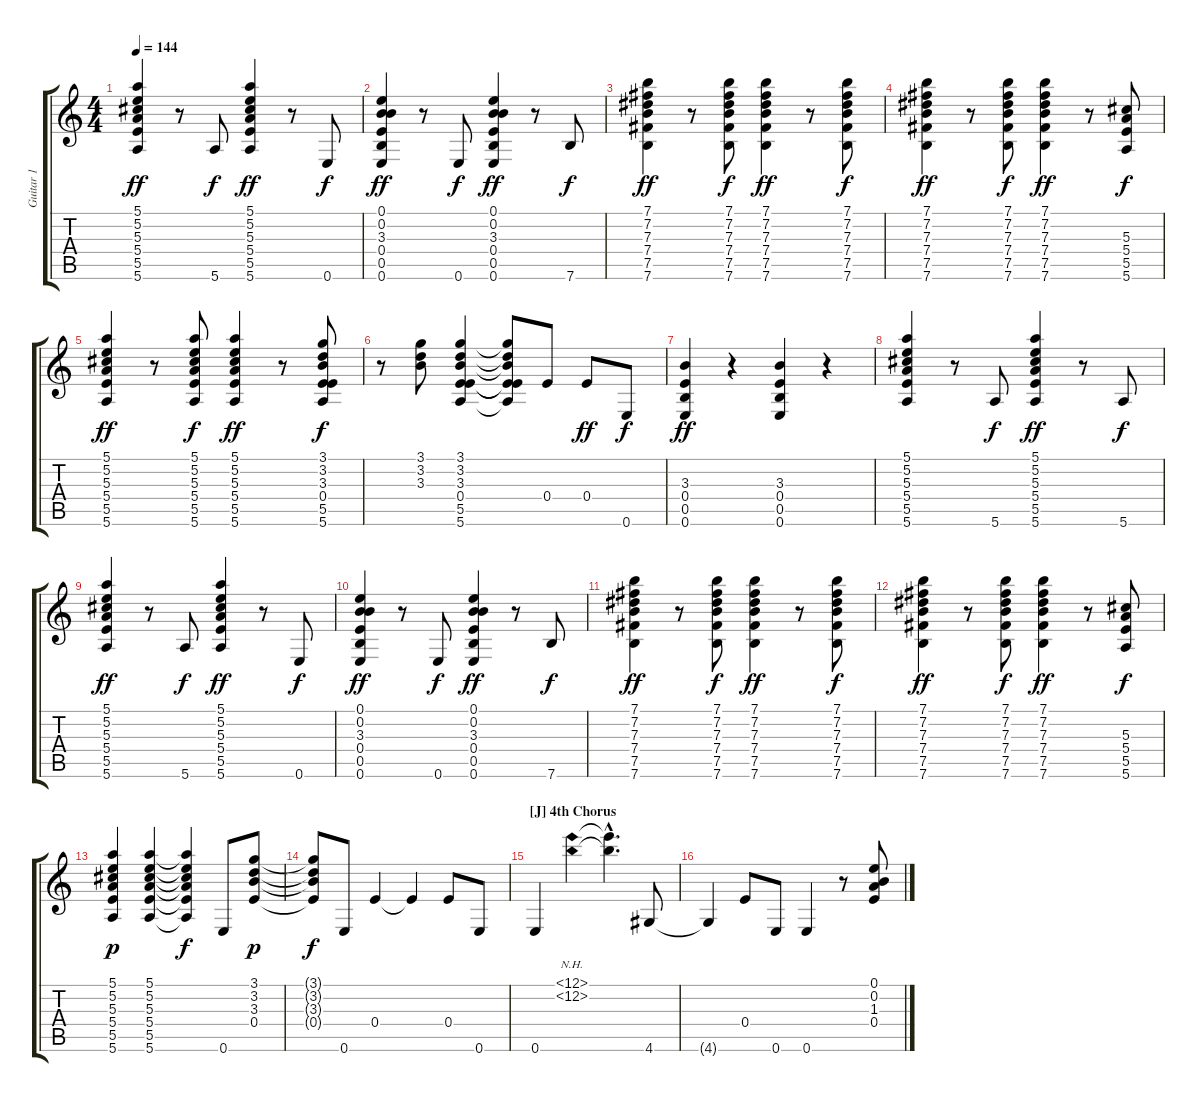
\track ("Guitar 1" "Guitar 1") {instrument acousticguitarsteel}
\staff {score tabs}
\tuning (E4 B3 Ab3 E3 B2 E2) {hide}
\ts (4 4)
\tempo 144
\clef g2
\ks c
(5.1 5.2 5.3 5.4 5.5 5.6).4{dy ff} r.8 5.6.8{dy f} (5.1 5.2 5.3 5.4 5.5 5.6).4{dy ff} r.8 0.6.8{dy f} |
(0.1 0.2 3.3 0.4 0.5 0.6).4{dy ff} r.8 0.6.8{dy f} (0.1 0.2 3.3 0.4 0.5 0.6).4{dy ff} r.8 7.6.8{dy f} |
(7.1 7.2 7.3 7.4 7.5 7.6).4{dy ff} r.8 (7.1 7.2 7.3 7.4 7.5 7.6).8{dy f} (7.1 7.2 7.3 7.4 7.5 7.6).4{dy ff} r.8 (7.1 7.2 7.3 7.4 7.5 7.6).8{dy f} |
(7.1 7.2 7.3 7.4 7.5 7.6).4{dy ff} r.8 (7.1 7.2 7.3 7.4 7.5 7.6).8{dy f} (7.1 7.2 7.3 7.4 7.5 7.6).4{dy ff} r.8 (5.3 5.4 5.5 5.6).8{dy f} |
(5.1 5.2 5.3 5.4 5.5 5.6).4{dy ff} r.8 (5.1 5.2 5.3 5.4 5.5 5.6).8{dy f} (5.1 5.2 5.3 5.4 5.5 5.6).4{dy ff} r.8 (3.1 3.2 3.3 0.4 5.5 5.6).8{dy f} |
r.8 (3.1 3.2 3.3).8 (3.1 3.2 3.3 0.4 5.5 5.6).4 (3.1{t} 3.2{t} 3.3{t} 0.4{t} 5.5{t} 5.6{t}).8 0.4.8 0.4.8{dy ff} 0.6.8{dy f} |
(3.3 0.4 0.5 0.6).4{dy ff} r.4 (3.3 0.4 0.5 0.6).4 r.4 |
(5.1 5.2 5.3 5.4 5.5 5.6).4 r.8 5.6.8{dy f} (5.1 5.2 5.3 5.4 5.5 5.6).4{dy ff} r.8 5.6.8{dy f} |
(5.1 5.2 5.3 5.4 5.5 5.6).4{dy ff} r.8 5.6.8{dy f} (5.1 5.2 5.3 5.4 5.5 5.6).4{dy ff} r.8 0.6.8{dy f} |
(0.1 0.2 3.3 0.4 0.5 0.6).4{dy ff} r.8 0.6.8{dy f} (0.1 0.2 3.3 0.4 0.5 0.6).4{dy ff} r.8 7.6.8{dy f} |
(7.1 7.2 7.3 7.4 7.5 7.6).4{dy ff} r.8 (7.1 7.2 7.3 7.4 7.5 7.6).8{dy f} (7.1 7.2 7.3 7.4 7.5 7.6).4{dy ff} r.8 (7.1 7.2 7.3 7.4 7.5 7.6).8{dy f} |
(7.1 7.2 7.3 7.4 7.5 7.6).4{dy ff} r.8 (7.1 7.2 7.3 7.4 7.5 7.6).8{dy f} (7.1 7.2 7.3 7.4 7.5 7.6).4{dy ff} r.8 (5.3 5.4 5.5 5.6).8{dy f} |
(5.1 5.2 5.3 5.4 5.5 5.6).4{dy p} (5.1 5.2 5.3 5.4 5.5 5.6).4 (5.1{t} 5.2{t} 5.3{t} 5.4{t} 5.5{t} 5.6{t}).4{dy f} 0.6.8 (3.1 3.2 3.3 0.4).8{dy p} |
(3.1{t} 3.2{t} 3.3{t} 0.4{t}).8{dy f} 0.6.8 0.4.4 0.4{t}.4 0.4.8 0.6.8 |
\section ("" "[J] 4th Chorus")
0.6.4 (12.1{nh} 12.2{nh}).4 (12.1{hac t} 12.2{hac t}).4{d} 4.6.8 |
4.6{t}.4 0.4.8 0.6.8 0.6.4 r.8 (0.1 0.2 1.3 0.4).8
